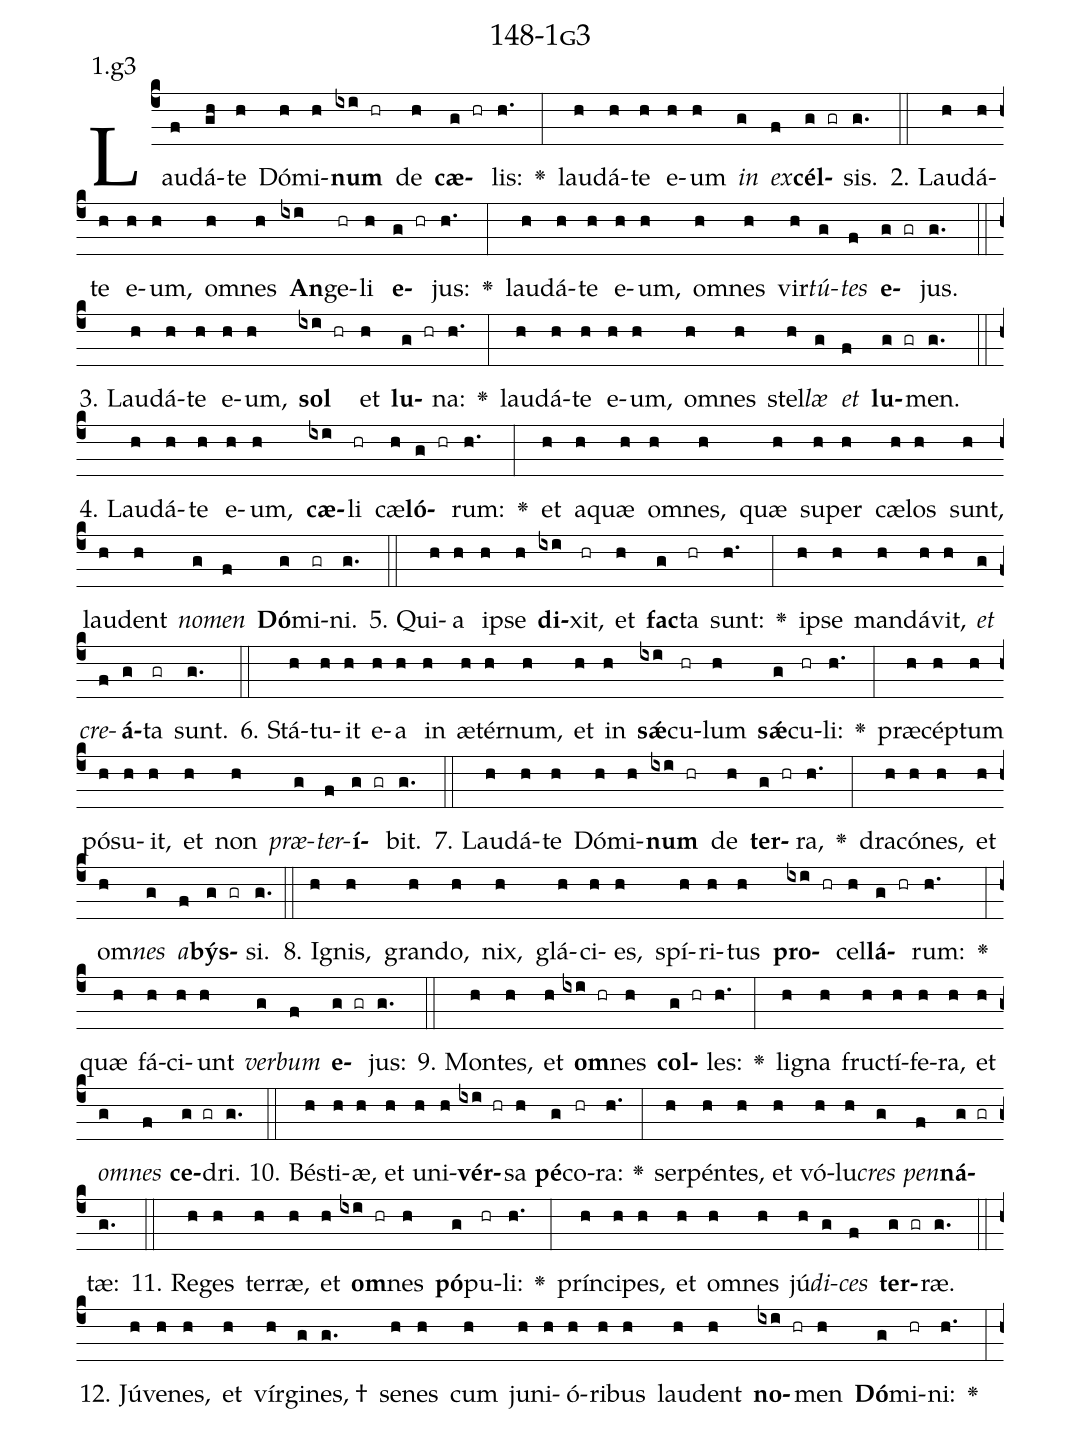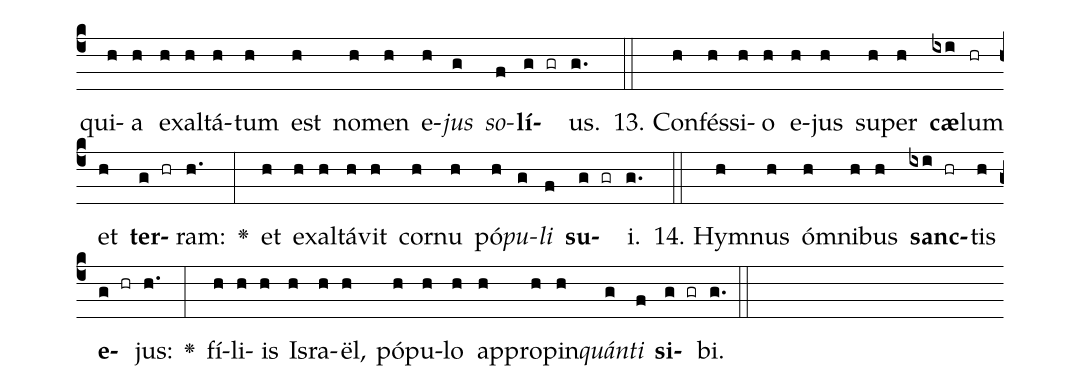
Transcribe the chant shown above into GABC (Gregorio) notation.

name: 148-1g3;
annotation: 1.g3;
%%
(c4)Lau(f)dá(gh)te(h) Dó(h)mi(h)<b>num</b>(ixi hr) de(h) <b>cæ</b>(g hr)lis:(h.) <v>\greheightstar</v>(:) lau(h)dá(h)te(h) e(h)um(h) <i>in</i>(g) <i>ex</i>(f)<b>cél</b>(g gr)sis.(g.) (::)
2. Lau(h)dá(h)te(h) e(h)um,(h) om(h)nes(h) <b>An</b>(ixi)ge(hr)li(h) <b>e</b>(g hr)jus:(h.) <v>\greheightstar</v>(:) lau(h)dá(h)te(h) e(h)um,(h) om(h)nes(h) vir(h)<i>tú</i>(g)<i>tes</i>(f) <b>e</b>(g gr)jus.(g.) (::)
3. Lau(h)dá(h)te(h) e(h)um,(h) <b>sol</b>(ixi hr) et(h) <b>lu</b>(g hr)na:(h.) <v>\greheightstar</v>(:) lau(h)dá(h)te(h) e(h)um,(h) om(h)nes(h) stel(h)<i>læ</i>(g) <i>et</i>(f) <b>lu</b>(g gr)men.(g.) (::)
4. Lau(h)dá(h)te(h) e(h)um,(h) <b>cæ</b>(ixi)li(hr) cæ(h)<b>ló</b>(g hr)rum:(h.) <v>\greheightstar</v>(:) et(h) a(h)quæ(h) om(h)nes,(h) quæ(h) su(h)per(h) cæ(h)los(h) sunt,(h) lau(h)dent(h) <i>no</i>(g)<i>men</i>(f) <b>Dó</b>(g)mi(gr)ni.(g.) (::)
5. Qui(h)a(h) ip(h)se(h) <b>di</b>(ixi)xit,(hr) et(h) <b>fac</b>(g)ta(hr) sunt:(h.) <v>\greheightstar</v>(:) ip(h)se(h) man(h)dá(h)vit,(h) <i>et</i>(g) <i>cre</i>(f)<b>á</b>(g)ta(gr) sunt.(g.) (::)
6. Stá(h)tu(h)it(h) e(h)a(h) in(h) æ(h)tér(h)num,(h) et(h) in(h) <b>sǽ</b>(ixi)cu(hr)lum(h) <b>sǽ</b>(g)cu(hr)li:(h.) <v>\greheightstar</v>(:) præ(h)cép(h)tum(h) pó(h)su(h)it,(h) et(h) non(h) <i>præ</i>(g)<i>ter</i>(f)<b>í</b>(g gr)bit.(g.) (::)
7. Lau(h)dá(h)te(h) Dó(h)mi(h)<b>num</b>(ixi hr) de(h) <b>ter</b>(g hr)ra,(h.) <v>\greheightstar</v>(:) dra(h)có(h)nes,(h) et(h) om(h)<i>nes</i>(g) <i>a</i>(f)<b>býs</b>(g gr)si.(g.) (::)
8. I(h)gnis,(h) gran(h)do,(h) nix,(h) glá(h)ci(h)es,(h) spí(h)ri(h)tus(h) <b>pro</b>(ixi hr)cel(h)<b>lá</b>(g hr)rum:(h.) <v>\greheightstar</v>(:) quæ(h) fá(h)ci(h)unt(h) <i>ver</i>(g)<i>bum</i>(f) <b>e</b>(g gr)jus:(g.) (::)
9. Mon(h)tes,(h) et(h) <b>om</b>(ixi hr)nes(h) <b>col</b>(g hr)les:(h.) <v>\greheightstar</v>(:) li(h)gna(h) fruc(h)tí(h)fe(h)ra,(h) et(h) <i>om</i>(g)<i>nes</i>(f) <b>ce</b>(g gr)dri.(g.) (::)
10. Bés(h)ti(h)æ,(h) et(h) u(h)ni(h)<b>vér</b>(ixi hr)sa(h) <b>pé</b>(g)co(hr)ra:(h.) <v>\greheightstar</v>(:) ser(h)pén(h)tes,(h) et(h) vó(h)lu(h)<i>cres</i>(g) <i>pen</i>(f)<b>ná</b>(g gr)tæ:(g.) (::)
11. Re(h)ges(h) ter(h)ræ,(h) et(h) <b>om</b>(ixi hr)nes(h) <b>pó</b>(g)pu(hr)li:(h.) <v>\greheightstar</v>(:) prín(h)ci(h)pes,(h) et(h) om(h)nes(h) jú(h)<i>di</i>(g)<i>ces</i>(f) <b>ter</b>(g gr)ræ.(g.) (::)
12. Jú(h)ve(h)nes,(h) et(h) vír(h)gi(g)nes, †(g.) se(h)nes(h) cum(h) ju(h)ni(h)ó(h)ri(h)bus(h) lau(h)dent(h) <b>no</b>(ixi hr)men(h) <b>Dó</b>(g)mi(hr)ni:(h.) <v>\greheightstar</v>(:) qui(h)a(h) ex(h)al(h)tá(h)tum(h) est(h) no(h)men(h) e(h)<i>jus</i>(g) <i>so</i>(f)<b>lí</b>(g gr)us.(g.) (::)
13. Con(h)fés(h)si(h)o(h) e(h)jus(h) su(h)per(h) <b>cæ</b>(ixi)lum(hr) et(h) <b>ter</b>(g hr)ram:(h.) <v>\greheightstar</v>(:) et(h) ex(h)al(h)tá(h)vit(h) cor(h)nu(h) pó(h)<i>pu</i>(g)<i>li</i>(f) <b>su</b>(g gr)i.(g.) (::)
14. Hym(h)nus(h) óm(h)ni(h)bus(h) <b>sanc</b>(ixi hr)tis(h) <b>e</b>(g hr)jus:(h.) <v>\greheightstar</v>(:) fí(h)li(h)is(h) Is(h)ra(h)ël,(h) pó(h)pu(h)lo(h) ap(h)pro(h)pin(h)<i>quán</i>(g)<i>ti</i>(f) <b>si</b>(g gr)bi.(g.) (::)
